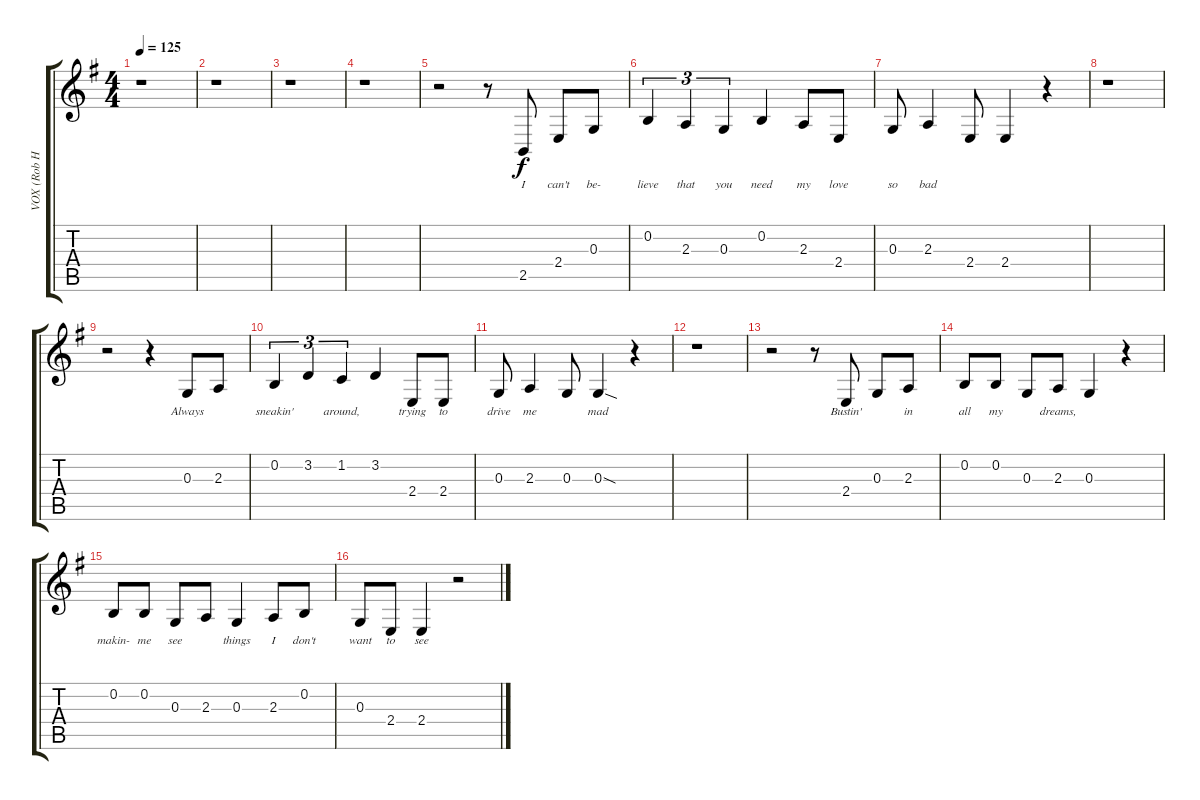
\track ("VOX (Rob Halford)" "VOX (Rob H") {solo instrument lead6voice}
\staff {score tabs}
\tuning (E4 B3 G3 D3 A2 E2) {hide}
\ts (4 4)
\tempo 125
\clef g2
\ks g
r.1{dy f} |
r.1 |
r.1 |
r.1 |
r.2 r.8 2.5.8{lyrics (0 "I") lyrics (1 "") lyrics (2 "") lyrics (3 "") lyrics (4 "")} 2.4.8{lyrics (0 "can't") lyrics (1 "") lyrics (2 "") lyrics (3 "") lyrics (4 "")} 0.3.8{lyrics (0 "be-") lyrics (1 "") lyrics (2 "") lyrics (3 "") lyrics (4 "")} |
0.2.4{tu (3 2) lyrics (0 "lieve") lyrics (1 "") lyrics (2 "") lyrics (3 "") lyrics (4 "")} 2.3.4{tu (3 2) lyrics (0 "that") lyrics (1 "") lyrics (2 "") lyrics (3 "") lyrics (4 "")} 0.3.4{tu (3 2) lyrics (0 "you") lyrics (1 "") lyrics (2 "") lyrics (3 "") lyrics (4 "")} 0.2.4{lyrics (0 "need") lyrics (1 "") lyrics (2 "") lyrics (3 "") lyrics (4 "")} 2.3.8{lyrics (0 "my") lyrics (1 "") lyrics (2 "") lyrics (3 "") lyrics (4 "")} 2.4.8{lyrics (0 "love") lyrics (1 "") lyrics (2 "") lyrics (3 "") lyrics (4 "")} |
0.3.8{lyrics (0 "so") lyrics (1 "") lyrics (2 "") lyrics (3 "") lyrics (4 "")} 2.3.4{lyrics (0 "bad") lyrics (1 "") lyrics (2 "") lyrics (3 "") lyrics (4 "")} 2.4.8{lyrics (0 "") lyrics (1 "") lyrics (2 "") lyrics (3 "") lyrics (4 "")} 2.4.4{lyrics (0 "") lyrics (1 "") lyrics (2 "") lyrics (3 "") lyrics (4 "")} r.4 |
r.1 |
r.2 r.4 0.3.8{lyrics (0 "Always") lyrics (1 "") lyrics (2 "") lyrics (3 "") lyrics (4 "")} 2.3.8{lyrics (0 "") lyrics (1 "") lyrics (2 "") lyrics (3 "") lyrics (4 "")} |
0.2.4{tu (3 2) lyrics (0 "sneakin'") lyrics (1 "") lyrics (2 "") lyrics (3 "") lyrics (4 "")} 3.2.4{tu (3 2) lyrics (0 "") lyrics (1 "") lyrics (2 "") lyrics (3 "") lyrics (4 "")} 1.2.4{tu (3 2) lyrics (0 "around,") lyrics (1 "") lyrics (2 "") lyrics (3 "") lyrics (4 "")} 3.2.4{lyrics (0 "") lyrics (1 "") lyrics (2 "") lyrics (3 "") lyrics (4 "")} 2.4.8{lyrics (0 "trying") lyrics (1 "") lyrics (2 "") lyrics (3 "") lyrics (4 "")} 2.4.8{lyrics (0 "to") lyrics (1 "") lyrics (2 "") lyrics (3 "") lyrics (4 "")} |
0.3.8{lyrics (0 "drive") lyrics (1 "") lyrics (2 "") lyrics (3 "") lyrics (4 "")} 2.3.4{lyrics (0 "me") lyrics (1 "") lyrics (2 "") lyrics (3 "") lyrics (4 "")} 0.3.8{lyrics (0 "") lyrics (1 "") lyrics (2 "") lyrics (3 "") lyrics (4 "")} 0.3{sod}.4{lyrics (0 "mad") lyrics (1 "") lyrics (2 "") lyrics (3 "") lyrics (4 "")} r.4 |
r.1 |
r.2 r.8 2.4.8{lyrics (0 "Bustin'") lyrics (1 "") lyrics (2 "") lyrics (3 "") lyrics (4 "")} 0.3.8{lyrics (0 "") lyrics (1 "") lyrics (2 "") lyrics (3 "") lyrics (4 "")} 2.3.8{lyrics (0 "in") lyrics (1 "") lyrics (2 "") lyrics (3 "") lyrics (4 "")} |
0.2.8{lyrics (0 "all") lyrics (1 "") lyrics (2 "") lyrics (3 "") lyrics (4 "")} 0.2.8{lyrics (0 "my") lyrics (1 "") lyrics (2 "") lyrics (3 "") lyrics (4 "")} 0.3.8{lyrics (0 "") lyrics (1 "") lyrics (2 "") lyrics (3 "") lyrics (4 "")} 2.3.8{lyrics (0 "dreams,") lyrics (1 "") lyrics (2 "") lyrics (3 "") lyrics (4 "")} 0.3.4{lyrics (0 "") lyrics (1 "") lyrics (2 "") lyrics (3 "") lyrics (4 "")} r.4 |
0.2.8{lyrics (0 "makin-") lyrics (1 "") lyrics (2 "") lyrics (3 "") lyrics (4 "")} 0.2.8{lyrics (0 "me") lyrics (1 "") lyrics (2 "") lyrics (3 "") lyrics (4 "")} 0.3.8{lyrics (0 "see") lyrics (1 "") lyrics (2 "") lyrics (3 "") lyrics (4 "")} 2.3.8{lyrics (0 "") lyrics (1 "") lyrics (2 "") lyrics (3 "") lyrics (4 "")} 0.3.4{lyrics (0 "things") lyrics (1 "") lyrics (2 "") lyrics (3 "") lyrics (4 "")} 2.3.8{lyrics (0 "I") lyrics (1 "") lyrics (2 "") lyrics (3 "") lyrics (4 "")} 0.2.8{lyrics (0 "don't") lyrics (1 "") lyrics (2 "") lyrics (3 "") lyrics (4 "")} |
0.3.8{lyrics (0 "want") lyrics (1 "") lyrics (2 "") lyrics (3 "") lyrics (4 "")} 2.4.8{lyrics (0 "to") lyrics (1 "") lyrics (2 "") lyrics (3 "") lyrics (4 "")} 2.4.4{lyrics (0 "see") lyrics (1 "") lyrics (2 "") lyrics (3 "") lyrics (4 "")} r.2
